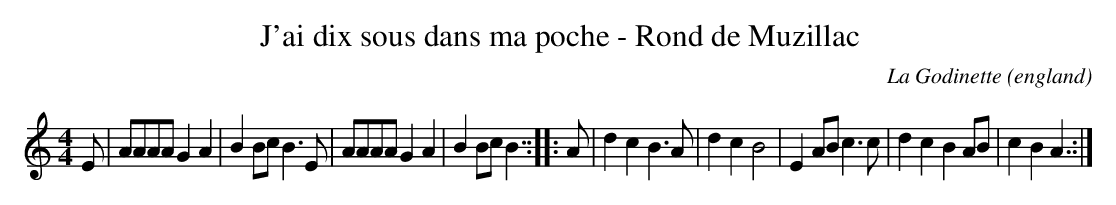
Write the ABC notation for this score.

X:1
T:J'ai dix sous dans ma poche - Rond de Muzillac
O:england
C:La Godinette
M:4/4
L:1/8
K:C
E|AAAA G2A2|B2Bc B3E|AAAA G2A2|B2Bc B3:|\
|:A|d2c2 B3A|d2c2B4|E2AB c3c|d2c2 B2AB|c2B2A3:|
